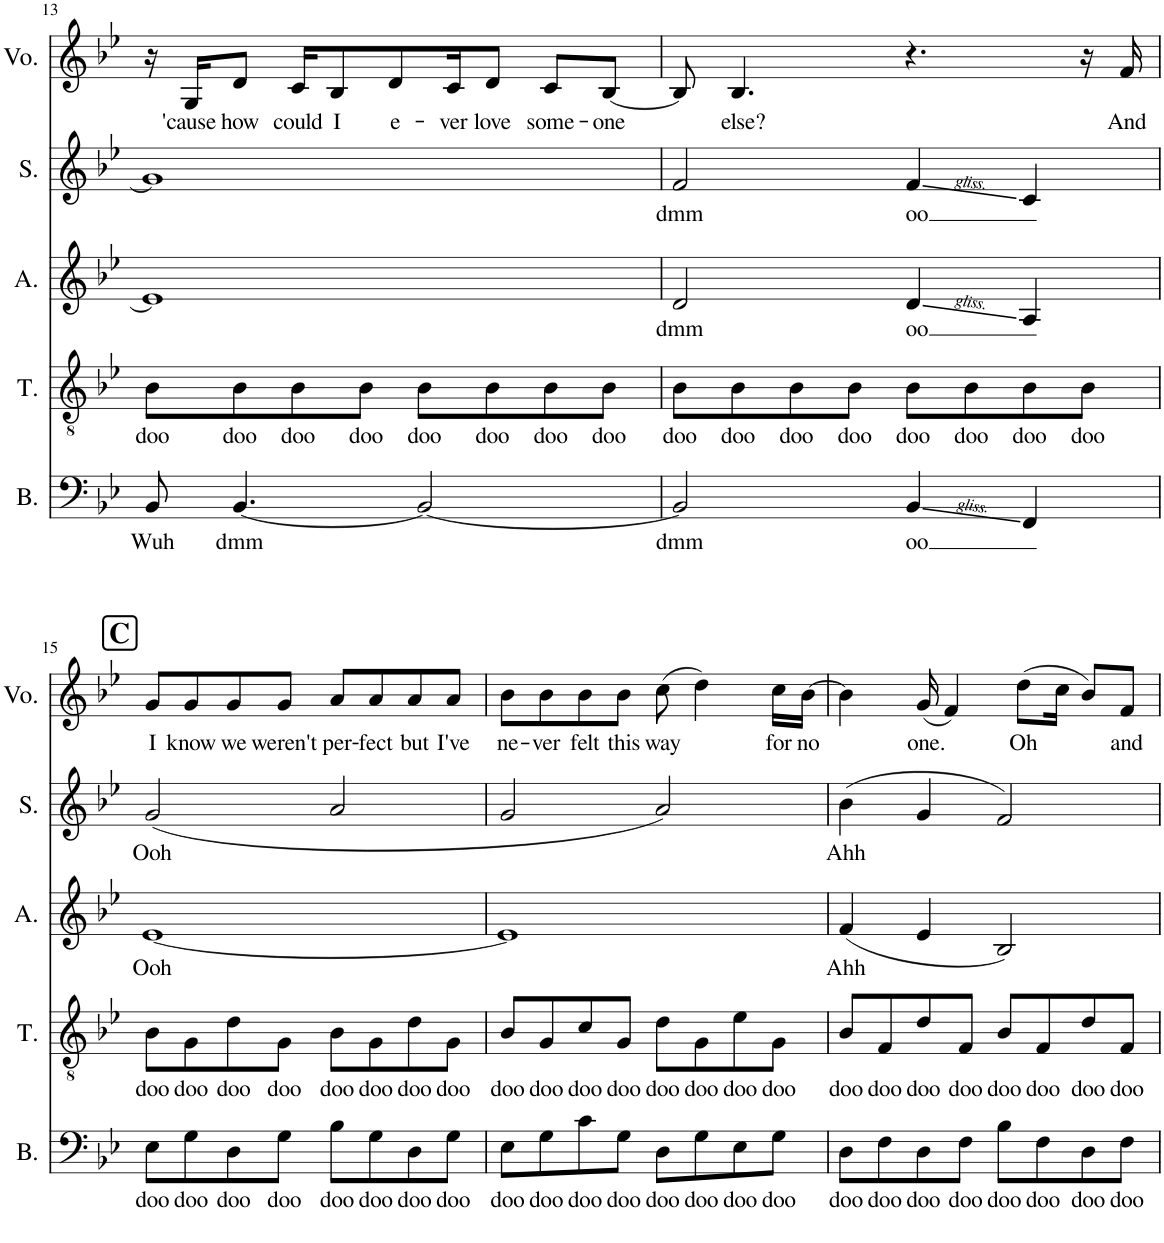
**kern	**text	**kern	**text	**kern	**text	**kern	**text	**kern	**text
*part5	*part5	*part4	*part4	*part3	*part3	*part2	*part2	*part1	*part1
*staff5	*staff5	*staff4	*staff4	*staff3	*staff3	*staff2	*staff2	*staff1	*staff1
*I"Bass	*	*I"Tenor	*	*I"Alto	*	*I"Soprano	*	*I"Voice	*
*I'B.	*	*I'T.	*	*I'A.	*	*I'S.	*	*I'Vo.	*
!!LO:PB:g=z
*clefF4	*	*clefGv2	*	*clefG2	*	*clefG2	*	*clefG2	*
*k[b-e-]	*	*k[b-e-]	*	*k[b-e-]	*	*k[b-e-]	*	*k[b-e-]	*
*M4/4	*	*M4/4	*	*M4/4	*	*M4/4	*	*M4/4	*
=13	=13	=13	=13	=13	=13	=13	=13	=13	=13
!	!LO:LY:b	!	!LO:LY:b	!	!	!	!	!	!
8BB-/	Wuh	8B-\L	doo	1e-]	.	1g]	.	16r	.
!	!	!	!	!	!	!	!	!	!LO:LY:b
.	.	.	.	.	.	.	.	16G/KL	'cause
!	!LO:LY:b	!	!LO:LY:b	!	!	!	!	!	!LO:LY:b
[4.BB-/	dmm	8B-\	doo	.	.	.	.	8d/J	how
!	!	!	!LO:LY:b	!	!	!	!	!	!LO:LY:b
.	.	8B-\	doo	.	.	.	.	16c/KL	could
!	!	!	!	!	!	!	!	!	!LO:LY:b
.	.	.	.	.	.	.	.	8B-/	I
!	!	!	!LO:LY:b	!	!	!	!	!	!
.	.	8B-\J	doo	.	.	.	.	.	.
!	!	!	!	!	!	!	!	!	!LO:LY:b
.	.	.	.	.	.	.	.	8d/	e-
!	!	!	!LO:LY:b	!	!	!	!	!	!
2BB-/_	.	8B-\L	doo	.	.	.	.	.	.
!	!	!	!	!	!	!	!	!	!LO:LY:b
.	.	.	.	.	.	.	.	16c/K	-ver
!	!	!	!LO:LY:b	!	!	!	!	!	!LO:LY:b
.	.	8B-\	doo	.	.	.	.	8d/J	love
!	!	!	!LO:LY:b	!	!	!	!	!	!LO:LY:b
.	.	8B-\	doo	.	.	.	.	8c/L	some-
!	!	!	!LO:LY:b	!	!	!	!	!	!LO:LY:b
.	.	8B-\J	doo	.	.	.	.	[8B-/J	-one
=14	=14	=14	=14	=14	=14	=14	=14	=14	=14
!	!LO:LY:b	!	!LO:LY:b	!	!LO:LY:b	!	!LO:LY:b	!	!
2BB-/]	dmm	8B-\L	doo	2d/	dmm	2f/	dmm	8B-/]	.
!	!	!	!LO:LY:b	!	!	!	!	!	!LO:LY:b
.	.	8B-\	doo	.	.	.	.	4.B-/	else?
!	!	!	!LO:LY:b	!	!	!	!	!	!
.	.	8B-\	doo	.	.	.	.	.	.
!	!	!	!LO:LY:b	!	!	!	!	!	!
.	.	8B-\J	doo	.	.	.	.	.	.
!	!LO:LY:b	!	!LO:LY:b	!	!LO:LY:b	!	!LO:LY:b	!	!
4BB-/	oo	8B-\L	doo	4d/	oo	4f/	oo	4.r	.
!	!	!	!LO:LY:b	!	!	!	!	!	!
.	.	8B-\	doo	.	.	.	.	.	.
!	!	!	!LO:LY:b	!	!	!	!	!	!
4FF/	.	8B-\	doo	4A/	.	4c/	.	.	.
!	!	!	!LO:LY:b	!	!	!	!	!	!
.	.	8B-\J	doo	.	.	.	.	16r	.
!	!	!	!	!	!	!	!	!	!LO:LY:b
.	.	.	.	.	.	.	.	16f/	And
!!LO:LB:g=z
!!LO:REH:place=s1:a:B:cj:fs=14:t=C
=15	=15	=15	=15	=15	=15	=15	=15	=15	=15
!	!LO:LY:b	!	!LO:LY:b	!	!LO:LY:b	!	!LO:LY:b	!	!LO:LY:b
8E-\L	doo	8B-\L	doo	[1e-	Ooh	(2g/	Ooh	8g/L	I
!	!LO:LY:b	!	!LO:LY:b	!	!	!	!	!	!LO:LY:b
8G\	doo	8G\	doo	.	.	.	.	8g/	know
!	!LO:LY:b	!	!LO:LY:b	!	!	!	!	!	!LO:LY:b
8D\	doo	8d\	doo	.	.	.	.	8g/	we
!	!LO:LY:b	!	!LO:LY:b	!	!	!	!	!	!LO:LY:b
8G\J	doo	8G\J	doo	.	.	.	.	8g/J	weren't
!	!LO:LY:b	!	!LO:LY:b	!	!	!	!	!	!LO:LY:b
8B-\L	doo	8B-\L	doo	.	.	2a/	.	8a/L	per-
!	!LO:LY:b	!	!LO:LY:b	!	!	!	!	!	!LO:LY:b
8G\	doo	8G\	doo	.	.	.	.	8a/	-fect
!	!LO:LY:b	!	!LO:LY:b	!	!	!	!	!	!LO:LY:b
8D\	doo	8d\	doo	.	.	.	.	8a/	but
!	!LO:LY:b	!	!LO:LY:b	!	!	!	!	!	!LO:LY:b
8G\J	doo	8G\J	doo	.	.	.	.	8a/J	I've
=16	=16	=16	=16	=16	=16	=16	=16	=16	=16
!	!LO:LY:b	!	!LO:LY:b	!	!	!	!	!	!LO:LY:b
8E-\L	doo	8B-/L	doo	1e-]	.	2g/	.	8b-\L	ne-
!	!LO:LY:b	!	!LO:LY:b	!	!	!	!	!	!LO:LY:b
8G\	doo	8G/	doo	.	.	.	.	8b-\	-ver
!	!LO:LY:b	!	!LO:LY:b	!	!	!	!	!	!LO:LY:b
8c\	doo	8c/	doo	.	.	.	.	8b-\	felt
!	!LO:LY:b	!	!LO:LY:b	!	!	!	!	!	!LO:LY:b
8G\J	doo	8G/J	doo	.	.	.	.	8b-\J	this
!	!LO:LY:b	!	!LO:LY:b	!	!	!	!	!	!LO:LY:b
8D\L	doo	8d\L	doo	.	.	2a/)	.	(8cc\	way
!	!LO:LY:b	!	!LO:LY:b	!	!	!	!	!	!
8G\	doo	8G\	doo	.	.	.	.	4dd\)	.
!	!LO:LY:b	!	!LO:LY:b	!	!	!	!	!	!
8E-\	doo	8e-\	doo	.	.	.	.	.	.
!	!LO:LY:b	!	!LO:LY:b	!	!	!	!	!	!LO:LY:b
8G\J	doo	8G\J	doo	.	.	.	.	16cc\LL	for
!	!	!	!	!	!	!	!	!	!LO:LY:b
.	.	.	.	.	.	.	.	[16b-\JJ	no
=17	=17	=17	=17	=17	=17	=17	=17	=17	=17
!	!LO:LY:b	!	!LO:LY:b	!	!LO:LY:b	!	!LO:LY:b	!	!
8D\L	doo	8B-/L	doo	(4f/	Ahh	(4b-\	Ahh	4b-\]	.
!	!LO:LY:b	!	!LO:LY:b	!	!	!	!	!	!
8F\	doo	8F/	doo	.	.	.	.	.	.
!	!LO:LY:b	!	!LO:LY:b	!	!	!	!	!	!LO:LY:b
8D\	doo	8d/	doo	4e-/	.	4g/	.	(16g/	one.
.	.	.	.	.	.	.	.	4f/)	.
!	!LO:LY:b	!	!LO:LY:b	!	!	!	!	!	!
8F\J	doo	8F/J	doo	.	.	.	.	.	.
!	!LO:LY:b	!	!LO:LY:b	!	!	!	!	!	!
8B-\L	doo	8B-/L	doo	2B-/)	.	2f/)	.	.	.
!	!	!	!	!	!	!	!	!	!LO:LY:b
.	.	.	.	.	.	.	.	(8dd\L	Oh
!	!LO:LY:b	!	!LO:LY:b	!	!	!	!	!	!
8F\	doo	8F/	doo	.	.	.	.	.	.
.	.	.	.	.	.	.	.	16cc\Jk	.
!	!LO:LY:b	!	!LO:LY:b	!	!	!	!	!	!
8D\	doo	8d/	doo	.	.	.	.	8b-/L)	.
!	!LO:LY:b	!	!LO:LY:b	!	!	!	!	!	!LO:LY:b
8F\J	doo	8F/J	doo	.	.	.	.	8f/J	and
=	=	=	=	=	=	=	=	=	=
*-	*-	*-	*-	*-	*-	*-	*-	*-	*-
